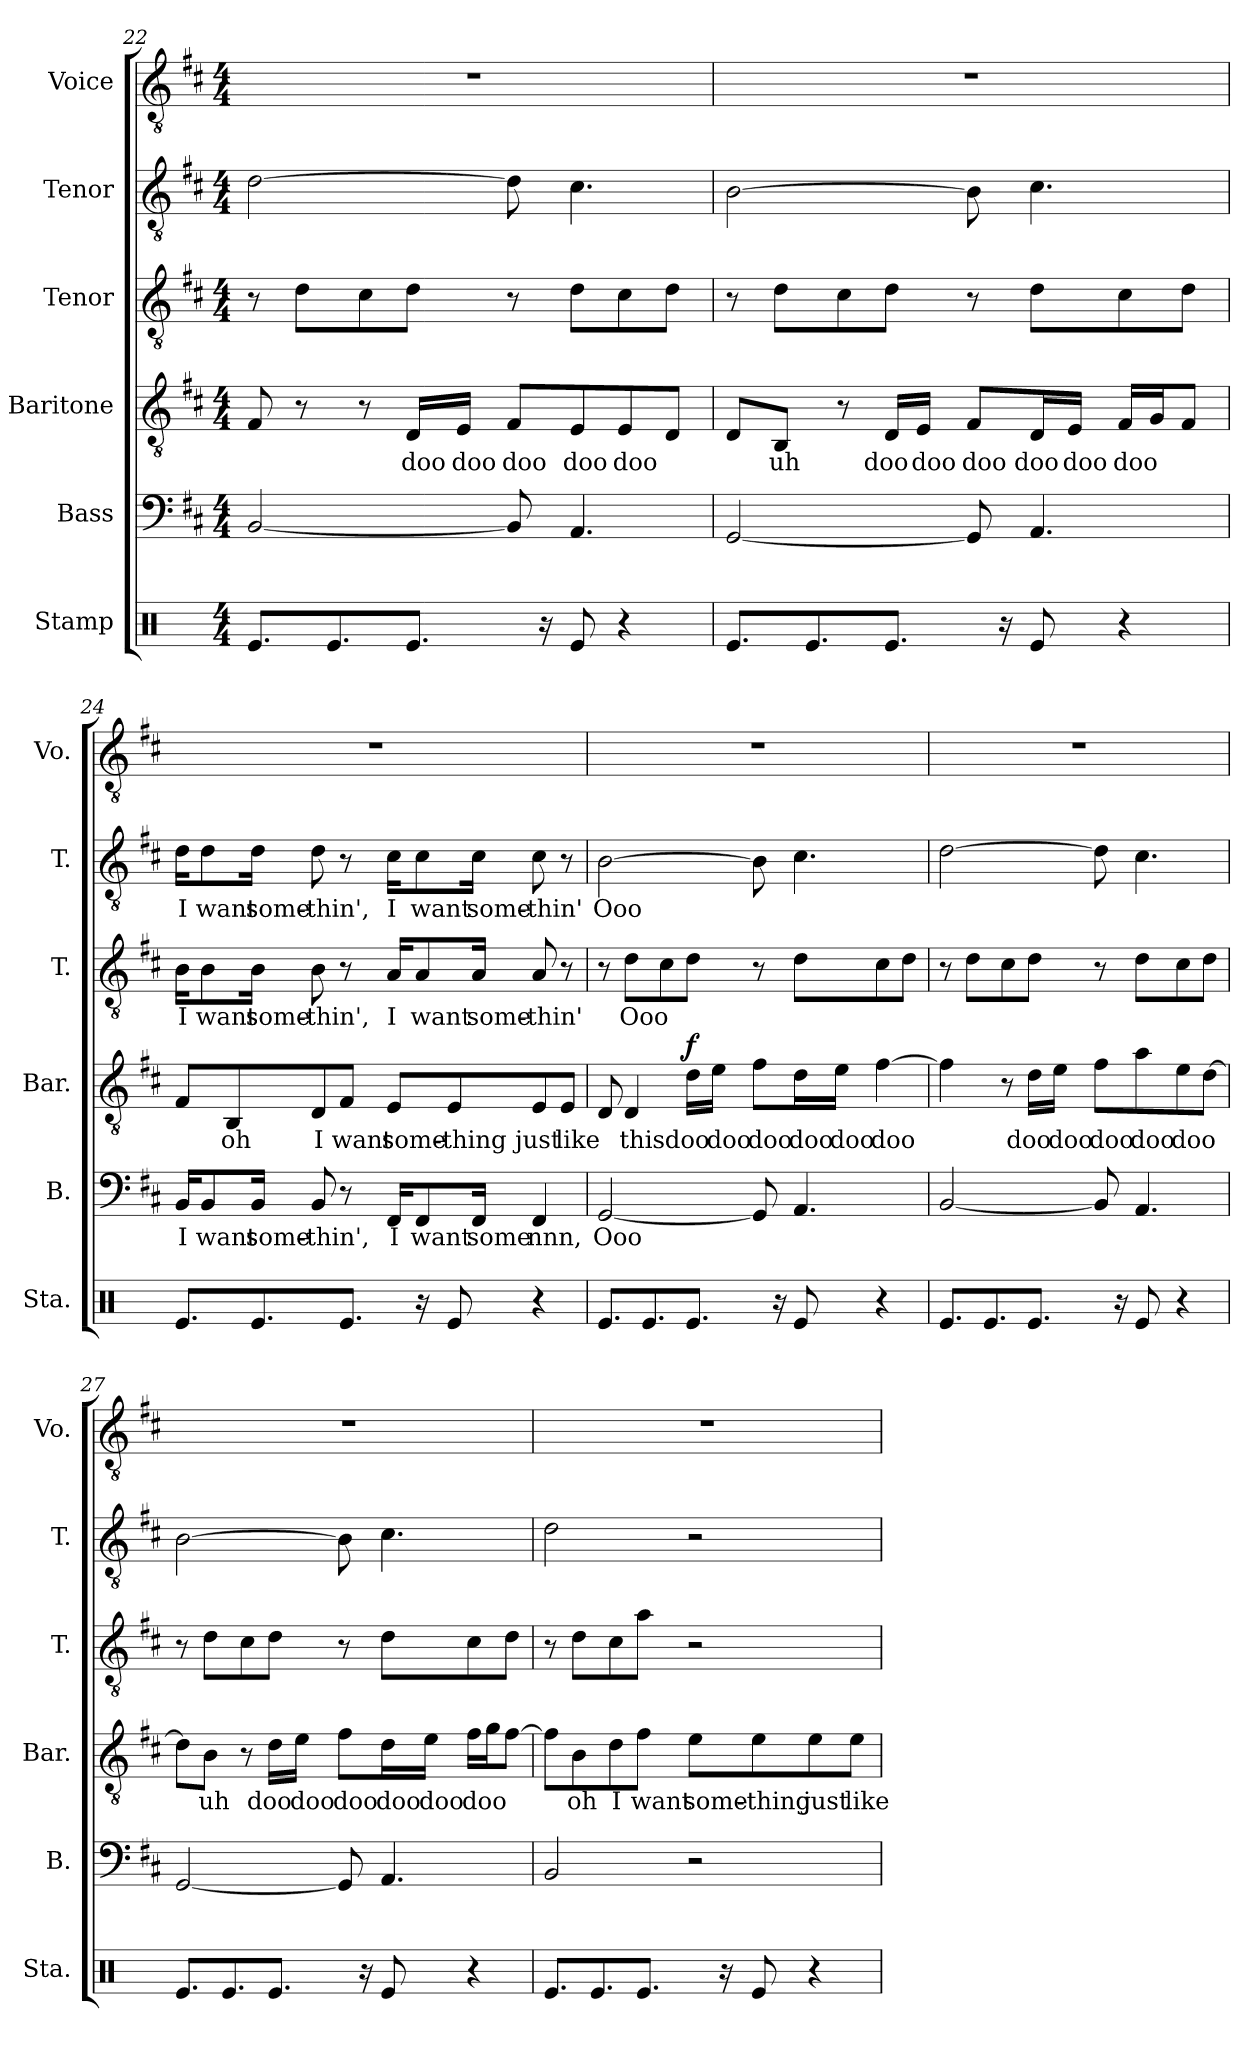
**kern	**kern	**text	**kern	**text	**dynam	**kern	**text	**kern	**text	**kern
*part6	*part5	*part5	*part4	*part4	*part4	*part3	*part3	*part2	*part2	*part1
*staff6	*staff5	*staff5	*staff4	*staff4	*staff4	*staff3	*staff3	*staff2	*staff2	*staff1
*I"Stamp	*I"Bass	*	*I"Baritone	*	*	*I"Tenor	*	*I"Tenor	*	*I"Voice
*I'Sta.	*I'B.	*	*I'Bar.	*	*	*I'T.	*	*I'T.	*	*I'Vo.
!!LO:LB:g=z
*clefX	*clefF4	*	*clefGv2	*	*	*clefGv2	*	*clefGv2	*	*clefGv2
*	*	*	*	*	*	*	*	*	*	*ITrd-7c-12
*k[]	*k[f#c#]	*	*k[f#c#]	*	*	*k[f#c#]	*	*k[f#c#]	*	*k[f#c#]
*M4/4	*M4/4	*	*M4/4	*	*	*M4/4	*	*M4/4	*	*M4/4
=22	=22	=22	=22	=22	=22	=22	=22	=22	=22	=22
8.Re/L	[2BB/	.	8F#/	.	.	8r	.	[2d\	.	1r
.	.	.	8r	.	.	8d\L	.	.	.	.
8.Re/	.	.	.	.	.	.	.	.	.	.
.	.	.	8r	.	.	8c#\	.	.	.	.
!	!	!	!	!LO:LY:b	!	!	!	!	!	!
8.Re/J	.	.	16D/LL	doo	.	8d\J	.	.	.	.
!	!	!	!	!LO:LY:b	!	!	!	!	!	!
.	.	.	16E/JJ	doo	.	.	.	.	.	.
!	!	!	!	!LO:LY:b	!	!	!	!	!	!
.	8BB/]	.	8F#/L	doo	.	8r	.	8d\]	.	.
16r	.	.	.	.	.	.	.	.	.	.
!	!	!	!	!LO:LY:b	!	!	!	!	!	!
8Re/	4.AA/	.	8E/	doo	.	8d\L	.	4.c#\	.	.
!	!	!	!	!LO:LY:b	!	!	!	!	!	!
4r	.	.	8E/	doo	.	8c#\	.	.	.	.
.	.	.	8D/J	.	.	8d\J	.	.	.	.
=23	=23	=23	=23	=23	=23	=23	=23	=23	=23	=23
8.Re/L	[2GG/	.	8D/L	.	.	8r	.	[2B\	.	1r
!	!	!	!	!LO:LY:b	!	!	!	!	!	!
.	.	.	8BB/J	uh	.	8d\L	.	.	.	.
8.Re/	.	.	.	.	.	.	.	.	.	.
.	.	.	8r	.	.	8c#\	.	.	.	.
!	!	!	!	!LO:LY:b	!	!	!	!	!	!
8.Re/J	.	.	16D/LL	doo	.	8d\J	.	.	.	.
!	!	!	!	!LO:LY:b	!	!	!	!	!	!
.	.	.	16E/JJ	doo	.	.	.	.	.	.
!	!	!	!	!LO:LY:b	!	!	!	!	!	!
.	8GG/]	.	8F#/L	doo	.	8r	.	8B\]	.	.
16r	.	.	.	.	.	.	.	.	.	.
!	!	!	!	!LO:LY:b	!	!	!	!	!	!
8Re/	4.AA/	.	16D/L	doo	.	8d\L	.	4.c#\	.	.
!	!	!	!	!LO:LY:b	!	!	!	!	!	!
.	.	.	16E/JJ	doo	.	.	.	.	.	.
!	!	!	!	!LO:LY:b	!	!	!	!	!	!
4r	.	.	16F#/LL	doo	.	8c#\	.	.	.	.
.	.	.	16G/J	.	.	.	.	.	.	.
.	.	.	8F#/J	.	.	8d\J	.	.	.	.
!!LO:PB:g=z
=24	=24	=24	=24	=24	=24	=24	=24	=24	=24	=24
!	!	!LO:LY:b	!	!	!	!	!LO:LY:b	!	!LO:LY:b	!
8.Re/L	16BB/KL	I	8F#/L	.	.	16B\KL	I	16d\KL	I	1r
!	!	!LO:LY:b	!	!	!	!	!LO:LY:b	!	!LO:LY:b	!
.	8BB/	want	.	.	.	8B\	want	8d\	want	.
!	!	!	!	!LO:LY:b	!	!	!	!	!	!
.	.	.	8BB/	oh	.	.	.	.	.	.
!	!	!LO:LY:b	!	!	!	!	!LO:LY:b	!	!LO:LY:b	!
8.Re/	16BB/Jk	some-	.	.	.	16B\Jk	some-	16d\Jk	some-	.
!	!	!LO:LY:b	!	!LO:LY:b	!	!	!LO:LY:b	!	!LO:LY:b	!
.	8BB/	-thin',	8D/	I	.	8B\	-thin',	8d\	-thin',	.
!	!	!	!	!LO:LY:b	!	!	!	!	!	!
8.Re/J	8r	.	8F#/J	want	.	8r	.	8r	.	.
!	!	!LO:LY:b	!	!LO:LY:b	!	!	!LO:LY:b	!	!LO:LY:b	!
.	16FF#/KL	I	8E/L	some-	.	16A/KL	I	16c#\KL	I	.
!	!	!LO:LY:b	!	!	!	!	!LO:LY:b	!	!LO:LY:b	!
16r	8FF#/	want	.	.	.	8A/	want	8c#\	want	.
!	!	!	!	!LO:LY:b	!	!	!	!	!	!
8Re/	.	.	8E/	-thing	.	.	.	.	.	.
!	!	!LO:LY:b	!	!	!	!	!LO:LY:b	!	!LO:LY:b	!
.	16FF#/Jk	some	.	.	.	16A/Jk	some-	16c#\Jk	some-	.
!	!	!LO:LY:b	!	!LO:LY:b	!	!	!LO:LY:b	!	!LO:LY:b	!
4r	4FF#/	nnn,	8E/	just	.	8A/	-thin'	8c#\	-thin'	.
!	!	!	!	!LO:LY:b	!	!	!	!	!	!
.	.	.	8E/J	like	.	8r	.	8r	.	.
=25	=25	=25	=25	=25	=25	=25	=25	=25	=25	=25
!	!	!LO:LY:b	!	!	!	!	!	!	!LO:LY:b	!
8.Re/L	[2GG/	Ooo	8D/	.	.	8r	.	[2B\	Ooo	1r
!	!	!	!	!LO:LY:b	!	!	!LO:LY:b	!	!	!
.	.	.	4D/	this	.	8d\L	Ooo	.	.	.
8.Re/	.	.	.	.	.	.	.	.	.	.
.	.	.	.	.	.	8c#\	.	.	.	.
!	!	!	!	!LO:LY:b	!LO:DY:b	!	!	!	!	!
8.Re/J	.	.	16d\LL	doo	f	8d\J	.	.	.	.
!	!	!	!	!LO:LY:b	!	!	!	!	!	!
.	.	.	16e\JJ	doo	.	.	.	.	.	.
!	!	!	!	!LO:LY:b	!	!	!	!	!	!
.	8GG/]	.	8f#\L	doo	.	8r	.	8B\]	.	.
16r	.	.	.	.	.	.	.	.	.	.
!	!	!	!	!LO:LY:b	!	!	!	!	!	!
8Re/	4.AA/	.	16d\L	doo	.	8d\L	.	4.c#\	.	.
!	!	!	!	!LO:LY:b	!	!	!	!	!	!
.	.	.	16e\JJ	doo	.	.	.	.	.	.
!	!	!	!	!LO:LY:b	!	!	!	!	!	!
4r	.	.	[4f#\	doo	.	8c#\	.	.	.	.
.	.	.	.	.	.	8d\J	.	.	.	.
!!LO:LB:g=z
=26	=26	=26	=26	=26	=26	=26	=26	=26	=26	=26
8.Re/L	[2BB/	.	4f#\]	.	.	8r	.	[2d\	.	1r
.	.	.	.	.	.	8d\L	.	.	.	.
8.Re/	.	.	.	.	.	.	.	.	.	.
.	.	.	8r	.	.	8c#\	.	.	.	.
!	!	!	!	!LO:LY:b	!	!	!	!	!	!
8.Re/J	.	.	16d\LL	doo	.	8d\J	.	.	.	.
!	!	!	!	!LO:LY:b	!	!	!	!	!	!
.	.	.	16e\JJ	doo	.	.	.	.	.	.
!	!	!	!	!LO:LY:b	!	!	!	!	!	!
.	8BB/]	.	8f#\L	doo	.	8r	.	8d\]	.	.
16r	.	.	.	.	.	.	.	.	.	.
!	!	!	!	!LO:LY:b	!	!	!	!	!	!
8Re/	4.AA/	.	8a\	doo	.	8d\L	.	4.c#\	.	.
!	!	!	!	!LO:LY:b	!	!	!	!	!	!
4r	.	.	8e\	doo	.	8c#\	.	.	.	.
.	.	.	[8d\J	.	.	8d\J	.	.	.	.
=27	=27	=27	=27	=27	=27	=27	=27	=27	=27	=27
8.Re/L	[2GG/	.	8d\L]	.	.	8r	.	[2B\	.	1r
!	!	!	!	!LO:LY:b	!	!	!	!	!	!
.	.	.	8B\J	uh	.	8d\L	.	.	.	.
8.Re/	.	.	.	.	.	.	.	.	.	.
.	.	.	8r	.	.	8c#\	.	.	.	.
!	!	!	!	!LO:LY:b	!	!	!	!	!	!
8.Re/J	.	.	16d\LL	doo	.	8d\J	.	.	.	.
!	!	!	!	!LO:LY:b	!	!	!	!	!	!
.	.	.	16e\JJ	doo	.	.	.	.	.	.
!	!	!	!	!LO:LY:b	!	!	!	!	!	!
.	8GG/]	.	8f#\L	doo	.	8r	.	8B\]	.	.
16r	.	.	.	.	.	.	.	.	.	.
!	!	!	!	!LO:LY:b	!	!	!	!	!	!
8Re/	4.AA/	.	16d\L	doo	.	8d\L	.	4.c#\	.	.
!	!	!	!	!LO:LY:b	!	!	!	!	!	!
.	.	.	16e\JJ	doo	.	.	.	.	.	.
!	!	!	!	!LO:LY:b	!	!	!	!	!	!
4r	.	.	16f#\LL	doo	.	8c#\	.	.	.	.
.	.	.	16g\J	.	.	.	.	.	.	.
.	.	.	[8f#\J	.	.	8d\J	.	.	.	.
=28	=28	=28	=28	=28	=28	=28	=28	=28	=28	=28
8.Re/L	2BB/	.	8f#\L]	.	.	8r	.	2d\	.	1r
!	!	!	!	!LO:LY:b	!	!	!	!	!	!
.	.	.	8B\	oh	.	8d\L	.	.	.	.
8.Re/	.	.	.	.	.	.	.	.	.	.
!	!	!	!	!LO:LY:b	!	!	!	!	!	!
.	.	.	8d\	I	.	8c#\	.	.	.	.
!	!	!	!	!LO:LY:b	!	!	!	!	!	!
8.Re/J	.	.	8f#\J	want	.	8a\J	.	.	.	.
!	!	!	!	!LO:LY:b	!	!	!	!	!	!
.	2r	.	8e\L	some-	.	2r	.	2r	.	.
16r	.	.	.	.	.	.	.	.	.	.
!	!	!	!	!LO:LY:b	!	!	!	!	!	!
8Re/	.	.	8e\	-thing	.	.	.	.	.	.
!	!	!	!	!LO:LY:b	!	!	!	!	!	!
4r	.	.	8e\	just	.	.	.	.	.	.
!	!	!	!	!LO:LY:b	!	!	!	!	!	!
.	.	.	8e\J	like	.	.	.	.	.	.
=	=	=	=	=	=	=	=	=	=	=
*-	*-	*-	*-	*-	*-	*-	*-	*-	*-	*-
